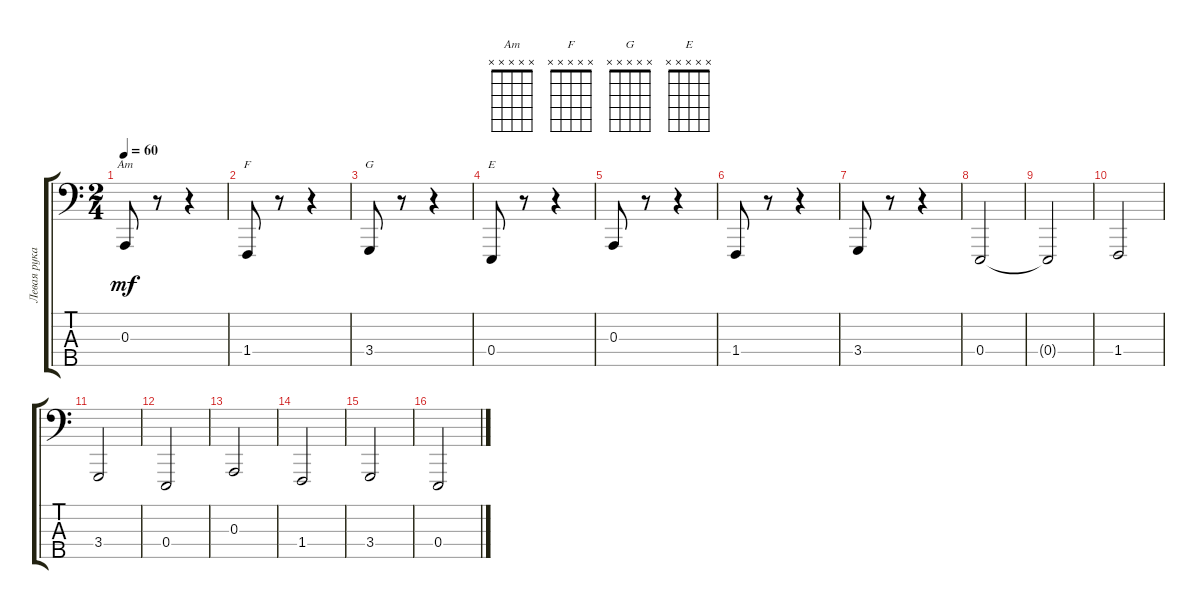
\track ("Левая рука" "Левая рука") {instrument brightacousticpiano}
\staff {score tabs}
\tuning (G2 D2 A1 E1 A0) {hide}
\chord ("Am" x x x x x)
\chord ("F" x x x x x)
\chord ("G" x x x x x)
\chord ("E" x x x x x)
\ts (2 4)
\tempo 60
\clef f4
\ks c
0.3.8{ch "Am" dy mf} r.8 r.4 |
1.4.8{ch "F"} r.8 r.4 |
3.4.8{ch "G"} r.8 r.4 |
0.4.8{ch "E"} r.8 r.4 |
0.3.8 r.8 r.4 |
1.4.8 r.8 r.4 |
3.4.8 r.8 r.4 |
0.4.2 |
0.4{t}.2 |
1.4.2 |
3.4.2 |
0.4.2 |
0.3.2 |
1.4.2 |
3.4.2 |
0.4.2
